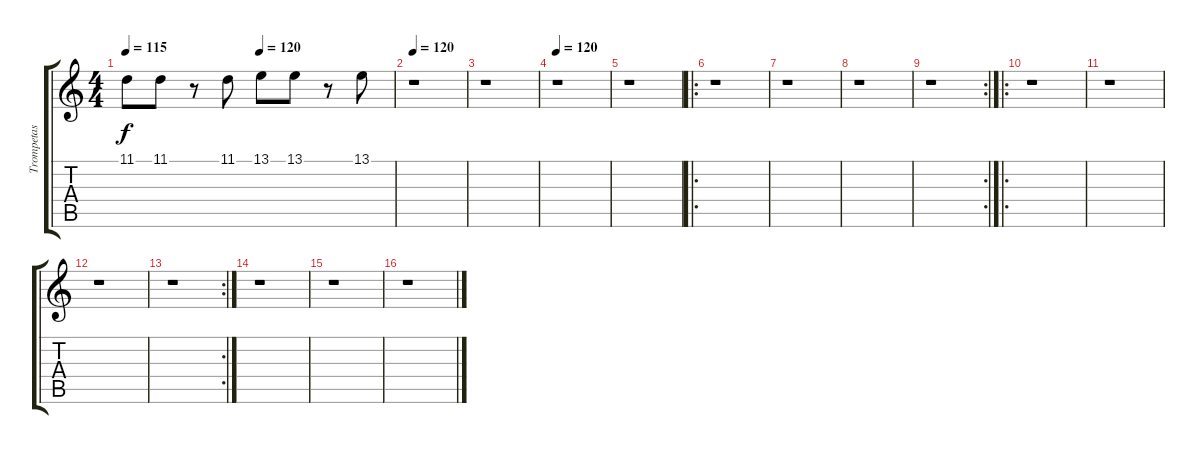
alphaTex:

\track ("Trompetas" "Trompetas") {instrument trumpet}
\staff {score tabs}
\tuning (Eb4 Bb3 Gb3 Db3 Ab2 Eb2) {hide}
\ts (4 4)
\tempo (120 0.5)
\tempo 115
\clef g2
\ks c
11.1.8{dy f} 11.1.8 r.8 11.1.8 13.1.8 13.1.8 r.8 13.1.8 |
\tempo 120
r.1 |
r.1 |
\tempo 120
r.1 |
r.1 |
\ro
r.1 |
r.1 |
r.1 |
\rc 2
r.1 |
\ro
r.1 |
r.1 |
r.1 |
\rc 2
r.1 |
r.1 |
r.1 |
r.1
